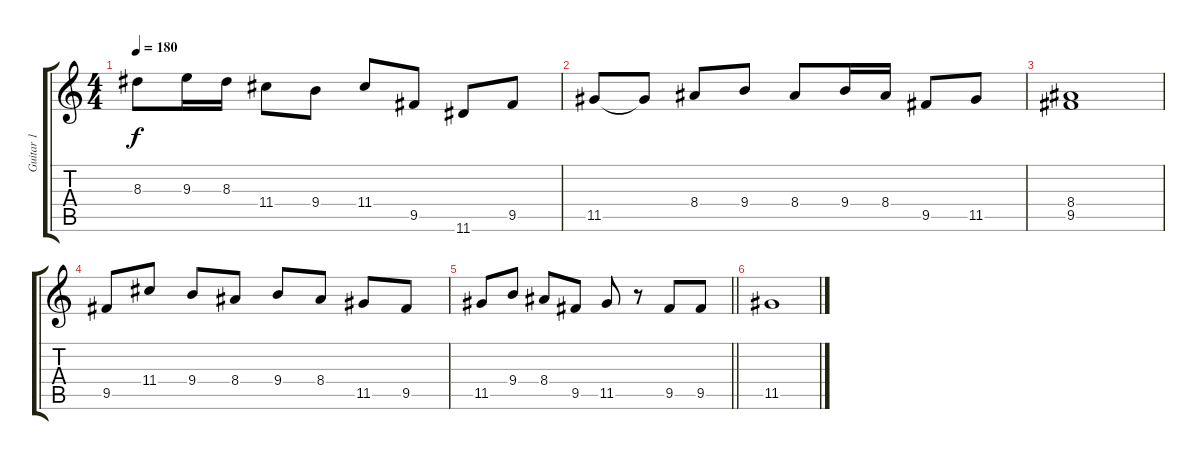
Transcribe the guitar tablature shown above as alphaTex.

\track ("Guitar 1" "Guitar 1") {instrument distortionguitar}
\staff {score tabs}
\tuning (E4 B3 G3 D3 A2 E2) {hide}
\ts (4 4)
\tempo 180
\clef g2
\ks c
8.3.8{dy f} 9.3.16 8.3.16 11.4.8 9.4.8 11.4.8 9.5.8 11.6.8 9.5.8 |
11.5.8 11.5{t}.8 8.4.8 9.4.8 8.4.8 9.4.16 8.4.16 9.5.8 11.5.8 |
(8.4 9.5).1 |
9.5.8 11.4.8 9.4.8 8.4.8 9.4.8 8.4.8 11.5.8 9.5.8 |
\barLineRight lightlight
11.5.8 9.4.8 8.4.8 9.5.8 11.5.8 r.8 9.5.8 9.5.8 |
11.5.1
